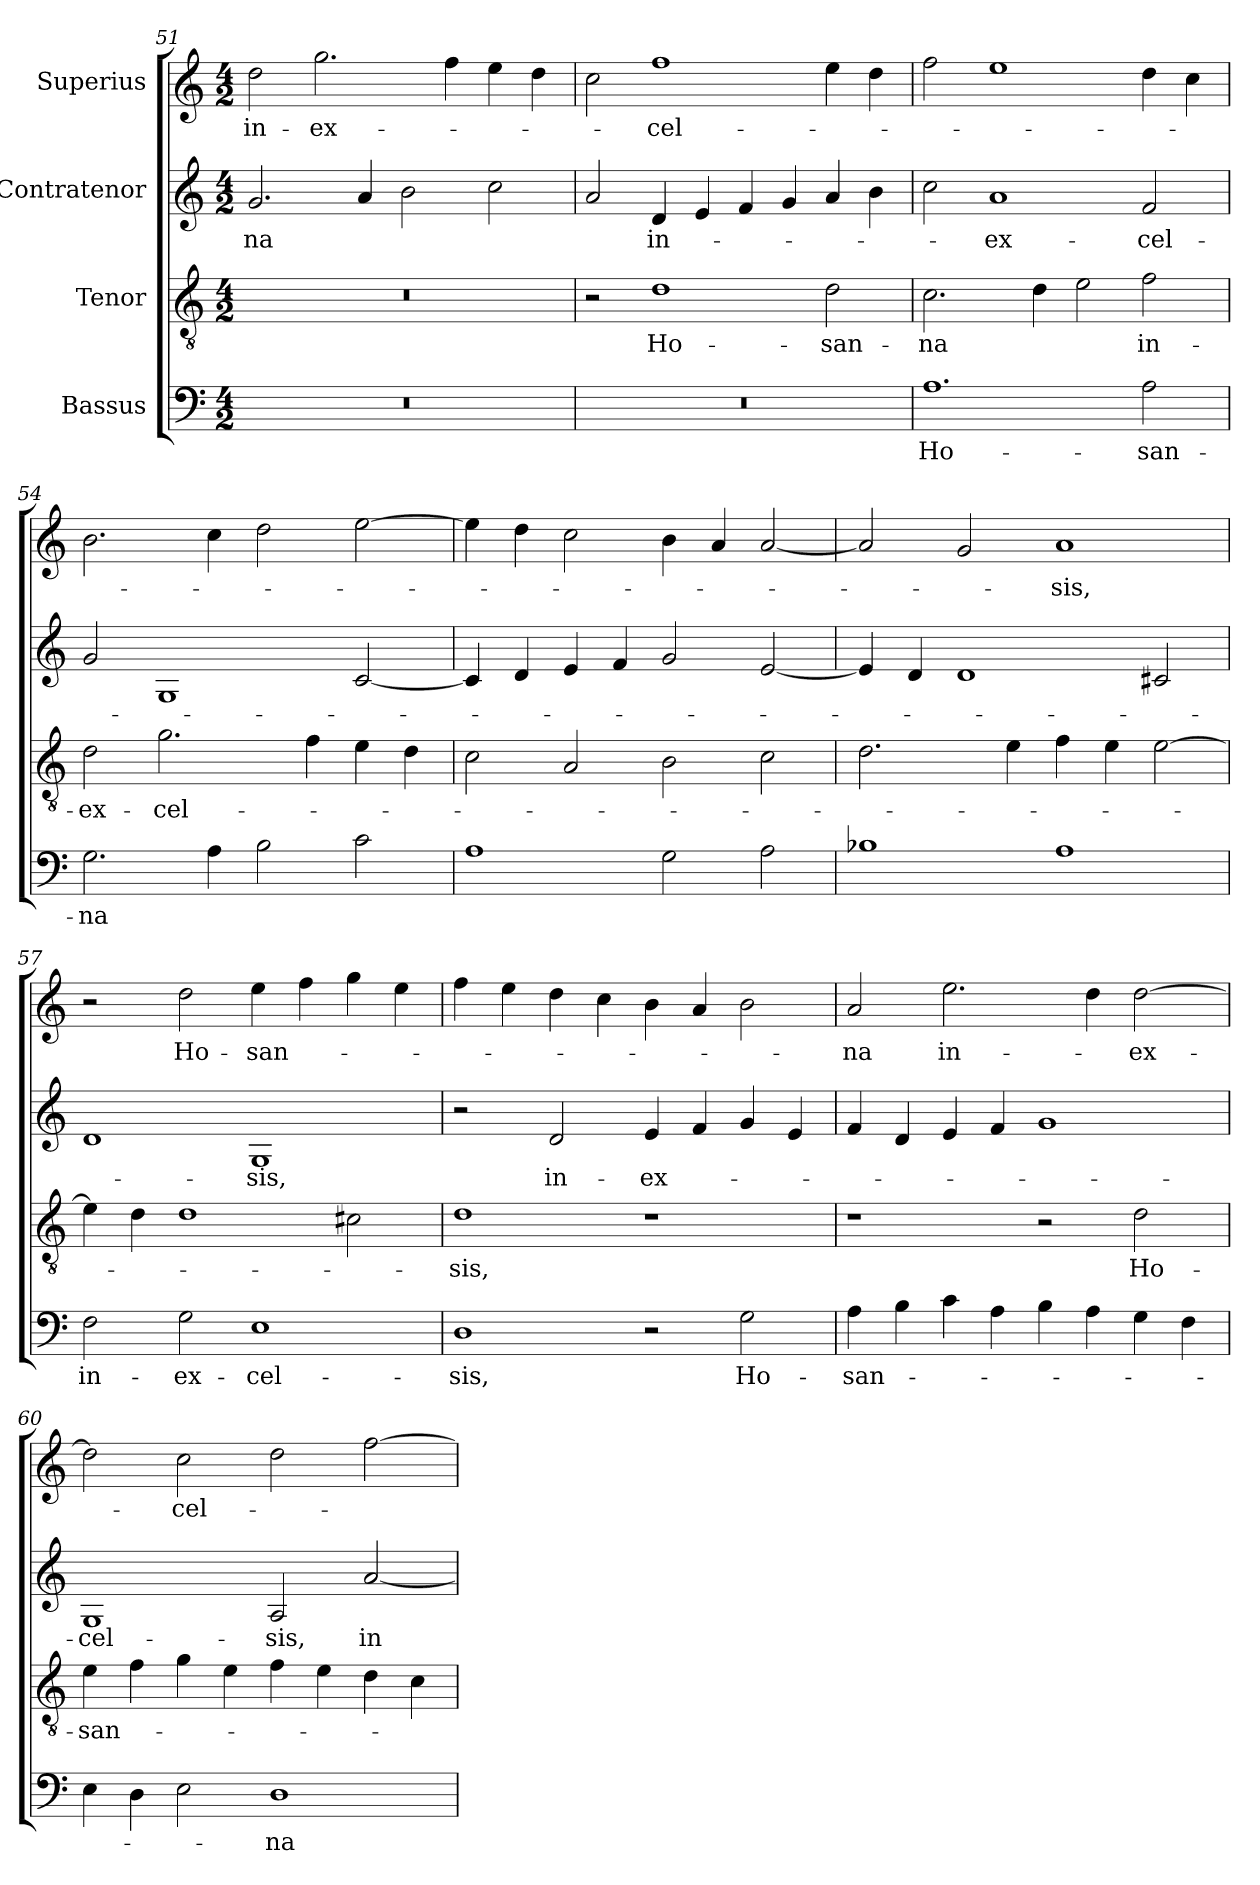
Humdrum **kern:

**kern	**text	**kern	**text	**kern	**text	**kern	**text
*part4	*part4	*part3	*part3	*part2	*part2	*part1	*part1
*staff4	*staff4	*staff3	*staff3	*staff2	*staff2	*staff1	*staff1
*I"Bassus	*	*I"Tenor	*	*I"Contratenor	*	*I"Superius	*
*clefF4	*	*clefGv2	*	*clefG2	*	*clefG2	*
*k[]	*	*k[]	*	*k[]	*	*k[]	*
*M4/2	*	*M4/2	*	*M4/2	*	*M4/2	*
=51	=51	=51	=51	=51	=51	=51	=51
0r	.	0r	.	2.g/	-na	2dd\	in-
.	.	.	.	.	.	2.gg\	ex-
.	.	.	.	4a/	.	.	.
.	.	.	.	2b\	.	.	.
.	.	.	.	.	.	4ff\	.
.	.	.	.	2cc\	.	4ee\	.
.	.	.	.	.	.	4dd\	.
=52	=52	=52	=52	=52	=52	=52	=52
0r	.	2r	.	2a/	.	2cc\	.
.	.	1d\	Ho-	4d/	in-	1ff\	-cel-
.	.	.	.	4e/	.	.	.
.	.	.	.	4f/	.	.	.
.	.	.	.	4g/	.	.	.
.	.	2d\	-san-	4a/	.	4ee\	.
.	.	.	.	4b\	.	4dd\	.
=53	=53	=53	=53	=53	=53	=53	=53
1.A\	Ho-	2.c\	-na	2cc\	.	2ff\	.
.	.	.	.	1a/	ex-	1ee\	.
.	.	4d\	.	.	.	.	.
.	.	2e\	.	.	.	.	.
2A\	-san-	2f\	in-	2f/	-cel-	4dd\	.
.	.	.	.	.	.	4cc\	.
=54	=54	=54	=54	=54	=54	=54	=54
2.G\	-na	2d\	ex-	2g/	.	2.b\	.
.	.	2.g\	-cel-	1G/	.	.	.
4A\	.	.	.	.	.	4cc\	.
2B\	.	.	.	.	.	2dd\	.
.	.	4f\	.	.	.	.	.
2c\	.	4e\	.	[2c/	.	[2ee\	.
.	.	4d\	.	.	.	.	.
=55	=55	=55	=55	=55	=55	=55	=55
1A\	.	2c\	.	4c/]	.	4ee\]	.
.	.	.	.	4d/	.	4dd\	.
.	.	2A/	.	4e/	.	2cc\	.
.	.	.	.	4f/	.	.	.
2G\	.	2B\	.	2g/	.	4b\	.
.	.	.	.	.	.	4a/	.
2A\	.	2c\	.	[2e/	.	[2a/	.
=56	=56	=56	=56	=56	=56	=56	=56
1B-X\	.	2.d\	.	4e/]	.	2a/]	.
.	.	.	.	4d/	.	.	.
.	.	.	.	1d/	.	2g/	.
.	.	4e\	.	.	.	.	.
1A\	.	4f\	.	.	.	1a/	-sis,
.	.	4e\	.	.	.	.	.
.	.	[2e\	.	2c#X/	.	.	.
=57	=57	=57	=57	=57	=57	=57	=57
2F\	in-	4e\]	.	1d/	.	2r	.
.	.	4d\	.	.	.	.	.
2G\	ex-	1d\	.	.	.	2dd\	Ho-
1E\	-cel-	.	.	1G/	-sis,	4ee\	-san-
.	.	.	.	.	.	4ff\	.
.	.	2c#X\	.	.	.	4gg\	.
.	.	.	.	.	.	4ee\	.
=58	=58	=58	=58	=58	=58	=58	=58
1D\	-sis,	1d\	-sis,	2r	.	4ff\	.
.	.	.	.	.	.	4ee\	.
.	.	.	.	2d/	in-	4dd\	.
.	.	.	.	.	.	4cc\	.
2r	.	1r	.	4e/	ex-	4b\	.
.	.	.	.	4f/	.	4a/	.
2G\	Ho-	.	.	4g/	.	2b\	.
.	.	.	.	4e/	.	.	.
=59	=59	=59	=59	=59	=59	=59	=59
4A\	-san-	1r	.	4f/	.	2a/	-na
4B\	.	.	.	4d/	.	.	.
4c\	.	.	.	4e/	.	2.ee\	in-
4A\	.	.	.	4f/	.	.	.
4B\	.	2r	.	1g/	.	.	.
4A\	.	.	.	.	.	4dd\	.
4G\	.	2d\	Ho-	.	.	[2dd\	ex-
4F\	.	.	.	.	.	.	.
=60	=60	=60	=60	=60	=60	=60	=60
4E\	.	4e\	-san-	1G/	-cel-	2dd\]	.
4D\	.	4f\	.	.	.	.	.
2E\	.	4g\	.	.	.	2cc\	-cel-
.	.	4e\	.	.	.	.	.
1D\	-na	4f\	.	2A/	-sis,	2dd\	.
.	.	4e\	.	.	.	.	.
.	.	4d\	.	[2a/	in-	[2ff\	.
.	.	4c\	.	.	.	.	.
=	=	=	=	=	=	=	=
*-	*-	*-	*-	*-	*-	*-	*-
